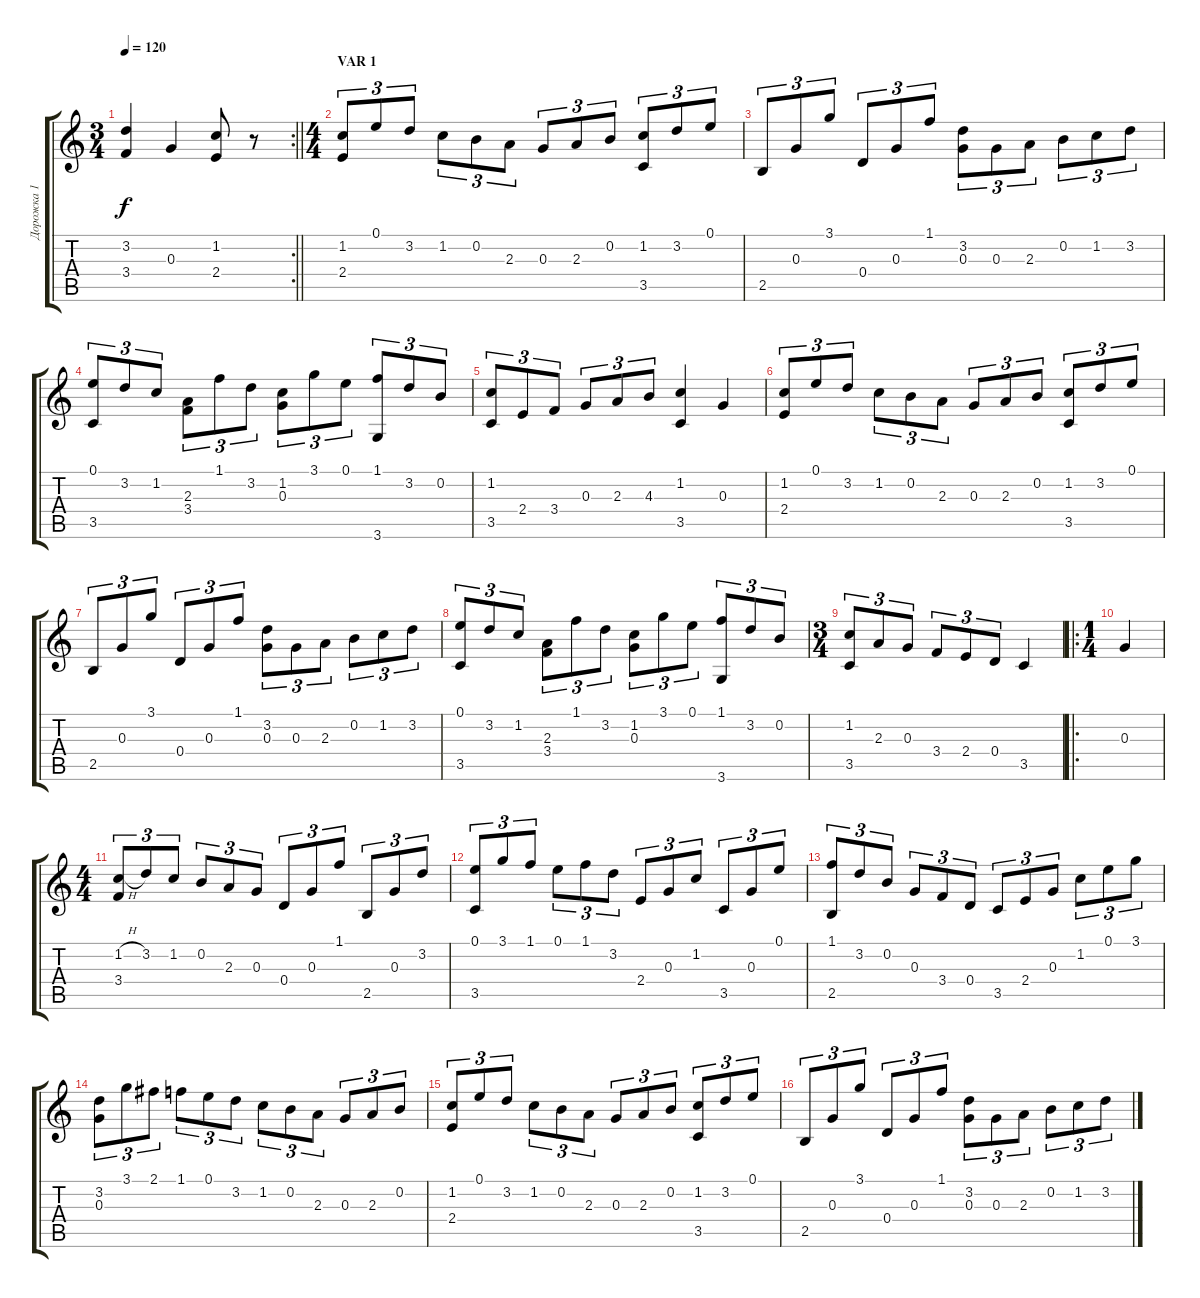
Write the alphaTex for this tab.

\track ("Дорожка 1" "Дорожка 1") {instrument acousticguitarnylon}
\staff {score tabs}
\tuning (E4 B3 G3 D3 A2 E2) {hide}
\rc 2
\ts (3 4)
\tempo 120
\clef g2
\barLineRight lightlight
\ks c
(3.2 3.4).4{dy f} 0.3.4 (1.2 2.4).8 r.8 |
\ts (4 4)
\section ("" "VAR 1")
(1.2 2.4).8{tu (3 2)} 0.1.8{tu (3 2)} 3.2.8{tu (3 2)} 1.2.8{tu (3 2)} 0.2.8{tu (3 2)} 2.3.8{tu (3 2)} 0.3.8{tu (3 2)} 2.3.8{tu (3 2)} 0.2.8{tu (3 2)} (1.2 3.5).8{tu (3 2)} 3.2.8{tu (3 2)} 0.1.8{tu (3 2)} |
2.5.8{tu (3 2)} 0.3.8{tu (3 2)} 3.1.8{tu (3 2)} 0.4.8{tu (3 2)} 0.3.8{tu (3 2)} 1.1.8{tu (3 2)} (3.2 0.3).8{tu (3 2)} 0.3.8{tu (3 2)} 2.3.8{tu (3 2)} 0.2.8{tu (3 2)} 1.2.8{tu (3 2)} 3.2.8{tu (3 2)} |
(0.1 3.5).8{tu (3 2)} 3.2.8{tu (3 2)} 1.2.8{tu (3 2)} (2.3 3.4).8{tu (3 2)} 1.1.8{tu (3 2)} 3.2.8{tu (3 2)} (1.2 0.3).8{tu (3 2)} 3.1.8{tu (3 2)} 0.1.8{tu (3 2)} (1.1 3.6).8{tu (3 2)} 3.2.8{tu (3 2)} 0.2.8{tu (3 2)} |
(1.2 3.5).8{tu (3 2)} 2.4.8{tu (3 2)} 3.4.8{tu (3 2)} 0.3.8{tu (3 2)} 2.3.8{tu (3 2)} 4.3.8{tu (3 2)} (1.2 3.5).4 0.3.4 |
(1.2 2.4).8{tu (3 2)} 0.1.8{tu (3 2)} 3.2.8{tu (3 2)} 1.2.8{tu (3 2)} 0.2.8{tu (3 2)} 2.3.8{tu (3 2)} 0.3.8{tu (3 2)} 2.3.8{tu (3 2)} 0.2.8{tu (3 2)} (1.2 3.5).8{tu (3 2)} 3.2.8{tu (3 2)} 0.1.8{tu (3 2)} |
2.5.8{tu (3 2)} 0.3.8{tu (3 2)} 3.1.8{tu (3 2)} 0.4.8{tu (3 2)} 0.3.8{tu (3 2)} 1.1.8{tu (3 2)} (3.2 0.3).8{tu (3 2)} 0.3.8{tu (3 2)} 2.3.8{tu (3 2)} 0.2.8{tu (3 2)} 1.2.8{tu (3 2)} 3.2.8{tu (3 2)} |
(0.1 3.5).8{tu (3 2)} 3.2.8{tu (3 2)} 1.2.8{tu (3 2)} (2.3 3.4).8{tu (3 2)} 1.1.8{tu (3 2)} 3.2.8{tu (3 2)} (1.2 0.3).8{tu (3 2)} 3.1.8{tu (3 2)} 0.1.8{tu (3 2)} (1.1 3.6).8{tu (3 2)} 3.2.8{tu (3 2)} 0.2.8{tu (3 2)} |
\ts (3 4)
(1.2 3.5).8{tu (3 2)} 2.3.8{tu (3 2)} 0.3.8{tu (3 2)} 3.4.8{tu (3 2)} 2.4.8{tu (3 2)} 0.4.8{tu (3 2)} 3.5.4 |
\ro
\ts (1 4)
0.3.4 |
\ts (4 4)
(1.2{h} 3.4).8{tu (3 2)} 3.2.8{tu (3 2)} 1.2.8{tu (3 2)} 0.2.8{tu (3 2)} 2.3.8{tu (3 2)} 0.3.8{tu (3 2)} 0.4.8{tu (3 2)} 0.3.8{tu (3 2)} 1.1.8{tu (3 2)} 2.5.8{tu (3 2)} 0.3.8{tu (3 2)} 3.2.8{tu (3 2)} |
(0.1 3.5).8{tu (3 2)} 3.1.8{tu (3 2)} 1.1.8{tu (3 2)} 0.1.8{tu (3 2)} 1.1.8{tu (3 2)} 3.2.8{tu (3 2)} 2.4.8{tu (3 2)} 0.3.8{tu (3 2)} 1.2.8{tu (3 2)} 3.5.8{tu (3 2)} 0.3.8{tu (3 2)} 0.1.8{tu (3 2)} |
(1.1 2.5).8{tu (3 2)} 3.2.8{tu (3 2)} 0.2.8{tu (3 2)} 0.3.8{tu (3 2)} 3.4.8{tu (3 2)} 0.4.8{tu (3 2)} 3.5.8{tu (3 2)} 2.4.8{tu (3 2)} 0.3.8{tu (3 2)} 1.2.8{tu (3 2)} 0.1.8{tu (3 2)} 3.1.8{tu (3 2)} |
(3.2 0.3).8{tu (3 2)} 3.1.8{tu (3 2)} 2.1.8{tu (3 2)} 1.1.8{tu (3 2)} 0.1.8{tu (3 2)} 3.2.8{tu (3 2)} 1.2.8{tu (3 2)} 0.2.8{tu (3 2)} 2.3.8{tu (3 2)} 0.3.8{tu (3 2)} 2.3.8{tu (3 2)} 0.2.8{tu (3 2)} |
(1.2 2.4).8{tu (3 2)} 0.1.8{tu (3 2)} 3.2.8{tu (3 2)} 1.2.8{tu (3 2)} 0.2.8{tu (3 2)} 2.3.8{tu (3 2)} 0.3.8{tu (3 2)} 2.3.8{tu (3 2)} 0.2.8{tu (3 2)} (1.2 3.5).8{tu (3 2)} 3.2.8{tu (3 2)} 0.1.8{tu (3 2)} |
2.5.8{tu (3 2)} 0.3.8{tu (3 2)} 3.1.8{tu (3 2)} 0.4.8{tu (3 2)} 0.3.8{tu (3 2)} 1.1.8{tu (3 2)} (3.2 0.3).8{tu (3 2)} 0.3.8{tu (3 2)} 2.3.8{tu (3 2)} 0.2.8{tu (3 2)} 1.2.8{tu (3 2)} 3.2.8{tu (3 2)}
